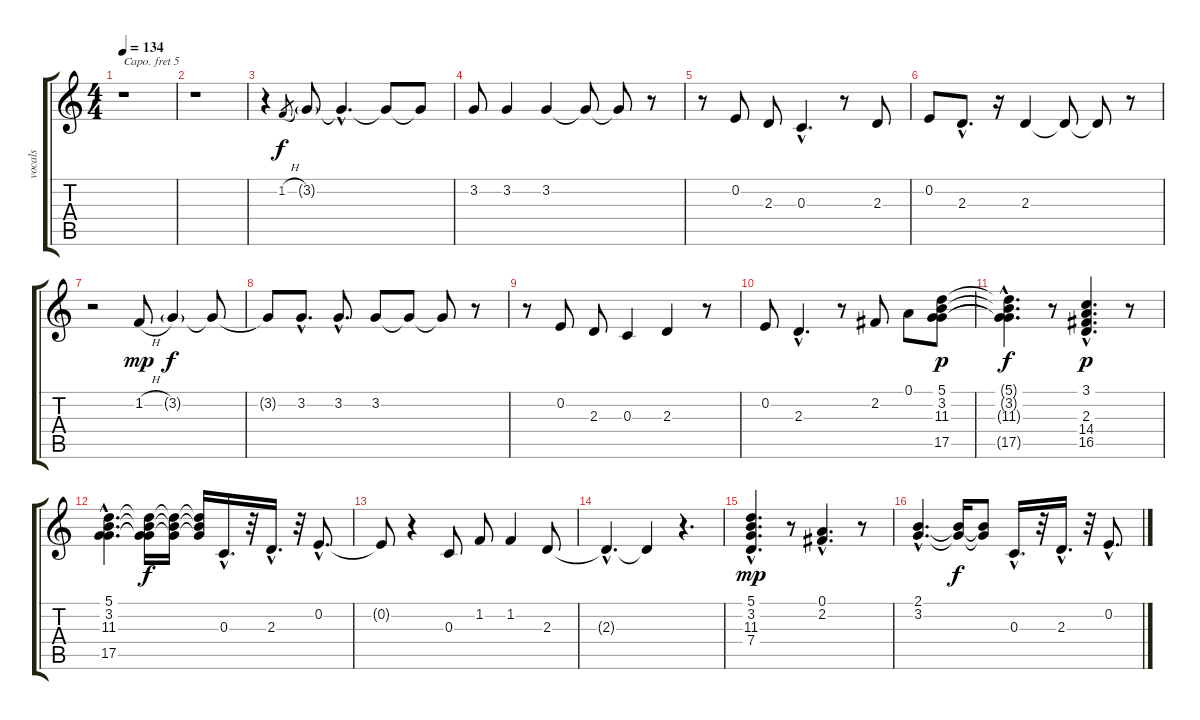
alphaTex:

\track ("vocals" "vocals") {instrument flute}
\staff {score tabs}
\capo 5
\tuning (E4 B3 G3 D3 A2 E2) {hide}
\ts (4 4)
\tempo 134
\clef g2
\ks c
r.1{dy f instrument flute} |
r.1 |
r.4 1.2{h}.8{gr} 3.2{g}.8{volume 14} 3.2{hac t}.4{d volume 16} 3.2{t}.8 3.2{t}.8{volume 12} |
3.2.8{volume 16} 3.2.4 3.2.4 3.2{t}.8{volume 15} 3.2{t}.8{volume 12} r.8 |
r.8 0.2.8{volume 16} 2.3.8 0.3{hac}.4{d} r.8 2.3.8 |
0.2.8 2.3{hac}.8{d} r.16 2.3.4 2.3{t}.8{volume 15} 2.3{t}.8{volume 12} r.8 |
r.2 1.2{h}.8{dy mp volume 16} 3.2{g}.4{dy f volume 14} 3.2{t}.8{volume 16} |
3.2{t}.8{volume 12} 3.2{hac}.8{d volume 16} 3.2{hac}.8{d} 3.2.8 3.2{t}.8{volume 15} 3.2{t}.8{volume 12} r.8 |
r.8 0.2.8{volume 16} 2.3.8 0.3.4 2.3.4 r.8 |
0.2.8 2.3{hac}.4{d} r.8 2.2.8 0.1.8 (5.1 3.2 11.3 17.5).8{dy p} |
(5.1{hac t} 3.2{hac t} 11.3{hac t} 17.5{hac t}).4{d dy f} r.8 (3.1{hac} 2.3{hac} 14.4{hac} 16.5{hac}).4{d dy p} r.8 |
(5.1{hac} 3.2{hac} 11.3{hac} 17.5{hac}).4{d} (5.1{t} 3.2{t} 11.3{t} 17.5{t}).16{dy f} (5.1{t} 11.3{t} 17.5{t}).16 (5.1{t} 11.3{t} 17.5{t}).16 0.3{hac}.16{d} r.32 2.3{hac}.16{d} r.32 0.2{hac}.8{d} |
0.2{t}.8 r.4 0.3.8{volume 14} 1.2.8{volume 16} 1.2.4 2.3.8 |
2.3{hac t}.4{d} 2.3{t}.4{volume 0} r.4{d} |
(5.1{hac} 3.2{hac} 11.3{hac} 7.4{hac}).4{d dy mp volume 16} r.8 (0.1{hac} 2.2{hac}).4{d} r.8 |
(2.1{hac} 3.2{hac}).4{d} (2.1{t} 3.2{t}).16{dy f} (2.1{t} 3.2{t}).8 0.3{hac}.16{d} r.32 2.3{hac}.16{d} r.32 0.2{hac}.8{d}
